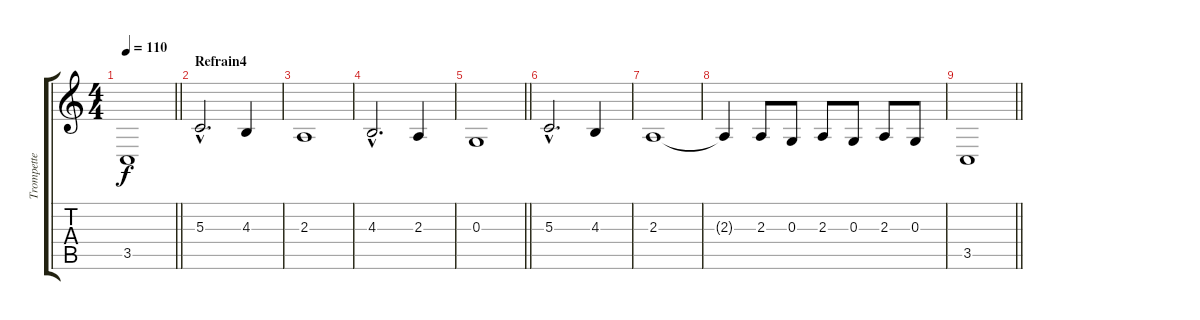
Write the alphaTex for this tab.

\track ("Trompette" "Trompette") {instrument trumpet}
\staff {score tabs}
\tuning (E4 B3 G3 D3 A2 E2) {hide}
\ts (4 4)
\tempo 110
\clef g2
\barLineRight lightlight
\ks c
3.5.1{dy f} |
\section ("" "Refrain4")
5.3{hac}.2{d} 4.3.4 |
2.3.1 |
4.3{hac}.2{d} 2.3.4 |
\barLineRight lightlight
0.3.1 |
5.3{hac}.2{d} 4.3.4 |
2.3.1 |
2.3{t}.4 2.3.8 0.3.8 2.3.8 0.3.8 2.3.8 0.3.8 |
\barLineRight lightlight
3.5.1
